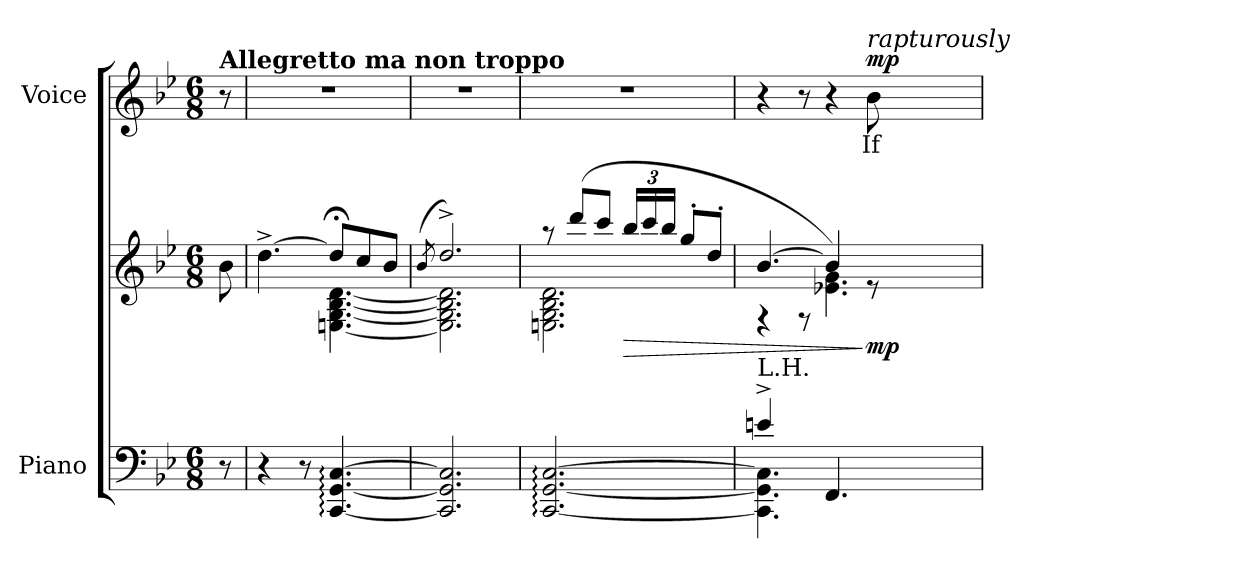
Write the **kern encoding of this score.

**kern	**kern	**dynam	**kern	**text	**dynam
*part2	*part2	*part2	*part1	*part1	*part1
*staff3	*staff2	*staff2/3	*staff1	*staff1	*staff1
*I"Piano	*	*	*I"Voice	*	*
*I'Pno	*	*	*	*	*
*clefF4	*clefG2	*	*clefG2	*	*
*k[b-e-]	*k[b-e-]	*	*k[b-e-]	*	*
*M6/8	*M6/8	*	*M6/8	*	*
=	=	=	=	=	=
!	!	!	!LO:TX:a:B:t=Allegretto ma non troppo	!	!
!	!	!LO:DY:b	!	!	!
!	!	!LO:DY:n=1:b	!	!	!
8r	8b-\	f other-dynamics	8r	.	.
=1	=1	=1	=1	=1	=1
*	*^	*	*	*	*
4r	[4.dd^\	4.ryy	.	2.r	.	.
8r	.	.	.	.	.	.
[4.CC/: [4.GG/: [4.C/:	8dd;</L]	[4.En\: [4.G\: [4.B-\: [4.d\:	.	.	.	.
.	8cc/	.	.	.	.	.
.	8b-/J	.	.	.	.	.
=2	=2	=2	=2	=2	=2	=2
.	(<8qb-/	.	.	.	.	.
2.CC/] 2.GG/] 2.C/]	2.dd^/)	2.E\] 2.G\] 2.B-\] 2.d\]	.	2.r	.	.
=3	=3	=3	=3	=3	=3	=3
[2.CC/: [2.GG/: [2.C/:	8r	2.En\: 2.G\: 2.B-\: 2.d\:	.	2.r	.	.
.	(>8ddd/L	.	.	.	.	.
.	8ccc/J	.	.	.	.	.
*	*Xbrackettup	*	*	*	*	*
!	!	!	!LO:HP:b	!	!	!
.	24bb-/LL	.	>	.	.	.
.	24ccc/	.	.	.	.	.
.	24bb-/JJ	.	.	.	.	.
.	8gg'/L	.	.	.	.	.
.	8dd'/J	.	.	.	.	.
=4	=4	=4	=4	=4	=4	=4
*^	*	*^	*	*	*	*
!	!	!LO:TX:b:t=L.H.	!	!	!	!	!	!
4en^/	4.CC\] 4.GG\] 4.C\]	[4.b-/	4.ryy	4rF	.	4r	.	.
2ryy	.	.	.	8rF	.	8r	.	.
.	4.FF/	4b-/])	4.e-X\ 4.g\	4.ryy	.	4r	.	.
!	!	!	!	!	!	!LO:TX:a:i:t=rapturously	!	!
!	!	!	!	!	!LO:DY:n=1:b	!	!LO:LY:b	!LO:DY:a
.	.	8re	.	.	] mp	8b-\	If	mp
*v	*v	*	*	*	*	*	*	*
*	*v	*v	*v	*	*	*	*
=	=	=	=	=	=
*-	*-	*-	*-	*-	*-
